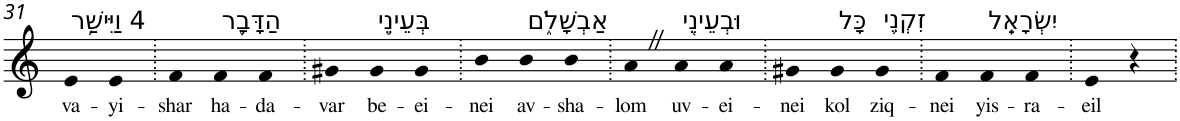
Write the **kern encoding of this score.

**kern	**text
*part1	*part1
*staff1	*staff1
*I"Piano	*
*I'Pno	*
!!LO:PB:g=z
*clefG2	*
*k[]	*
=31	=31
!LO:TX:a:t=4 וַיִּישַׁ֥ר	!
!	!LO:LY:b
4e	va-
!	!LO:LY:b
4e	-yi-
=32.	=32.
!	!LO:LY:b
4f	-shar
!LO:TX:a:t=הַדָּבָ֖ר	!
!	!LO:LY:b
4f	ha-
!	!LO:LY:b
4f	-da-
=33.	=33.
!	!LO:LY:b
4g#X	-var
!LO:TX:a:t=בְּעֵינֵ֣י	!
!	!LO:LY:b
4g#	be-
!	!LO:LY:b
4g#	-ei-
=34.	=34.
!	!LO:LY:b
4b	-nei
!LO:TX:a:t=אַבְשָׁלֹ֑ם	!
!	!LO:LY:b
4b	av-
!	!LO:LY:b
4b	-sha-
=35.	=35.
!	!LO:LY:b
4aZ	-lom
!LO:TX:a:t=וּבְעֵינֵ֖י	!
!	!LO:LY:b
4a	uv-
!	!LO:LY:b
4a	-ei-
=36.	=36.
!	!LO:LY:b
4g#X	-nei
!LO:TX:a:t=כָּל	!
!	!LO:LY:b
4g#	kol
!LO:TX:a:t=זִקְנֵ֥י	!
!	!LO:LY:b
4g#	ziq-
=37.	=37.
!	!LO:LY:b
4f	-nei
!LO:TX:a:t=יִשְׂרָאֵֽל	!
!	!LO:LY:b
4f	yis-
!	!LO:LY:b
4f	-ra-
=38.	=38.
!	!LO:LY:b
4e	-eil
4r	.
=.	=.
*-	*-
